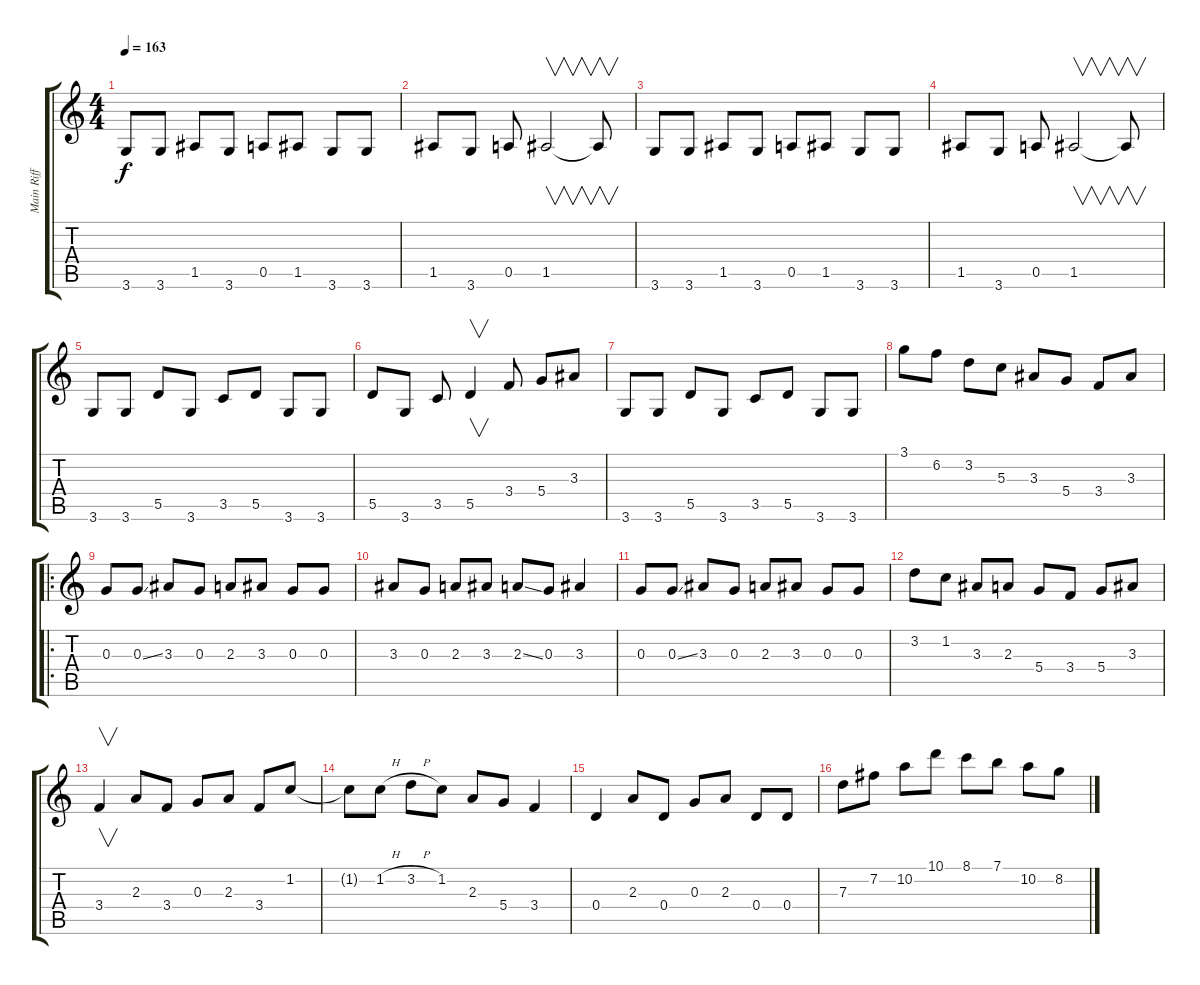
\track ("Main Riff" "Main Riff") {instrument distortionguitar}
\staff {score tabs}
\tuning (E4 B3 G3 D3 A2 E2) {hide}
\ts (4 4)
\tempo 163
\clef g2
\ks c
3.6.8{dy f instrument distortionguitar} 3.6.8 1.5.8 3.6.8 0.5.8 1.5.8 3.6.8 3.6.8 |
1.5.8 3.6.8 0.5.8 1.5.2{v} 1.5{t}.8{v} |
3.6.8 3.6.8 1.5.8 3.6.8 0.5.8 1.5.8 3.6.8 3.6.8 |
1.5.8 3.6.8 0.5.8 1.5.2{v} 1.5{t}.8{v} |
3.6.8 3.6.8 5.5.8 3.6.8 3.5.8 5.5.8 3.6.8 3.6.8 |
5.5.8 3.6.8 3.5.8 5.5.4{v} 3.4.8 5.4.8 3.3.8 |
3.6.8 3.6.8 5.5.8 3.6.8 3.5.8 5.5.8 3.6.8 3.6.8 |
3.1.8 6.2.8 3.2.8 5.3.8 3.3.8 5.4.8 3.4.8 3.3.8 |
\ro
0.3.8 0.3{ss}.8 3.3.8 0.3.8 2.3.8 3.3.8 0.3.8 0.3.8 |
3.3.8 0.3.8 2.3.8 3.3.8 2.3{ss}.8 0.3.8 3.3.4 |
0.3.8 0.3{ss}.8 3.3.8 0.3.8 2.3.8 3.3.8 0.3.8 0.3.8 |
3.2.8 1.2.8 3.3.8 2.3.8 5.4.8 3.4.8 5.4.8 3.3.8 |
3.4.4{v} 2.3.8 3.4.8 0.3.8 2.3.8 3.4.8 1.2.8 |
1.2{t}.8 1.2{h}.8 3.2{h}.8 1.2.8 2.3.8 5.4.8 3.4.4 |
0.4.4 2.3.8 0.4.8 0.3.8 2.3.8 0.4.8 0.4.8 |
7.3.8 7.2.8 10.2.8 10.1.8 8.1.8 7.1.8 10.2.8 8.2.8
